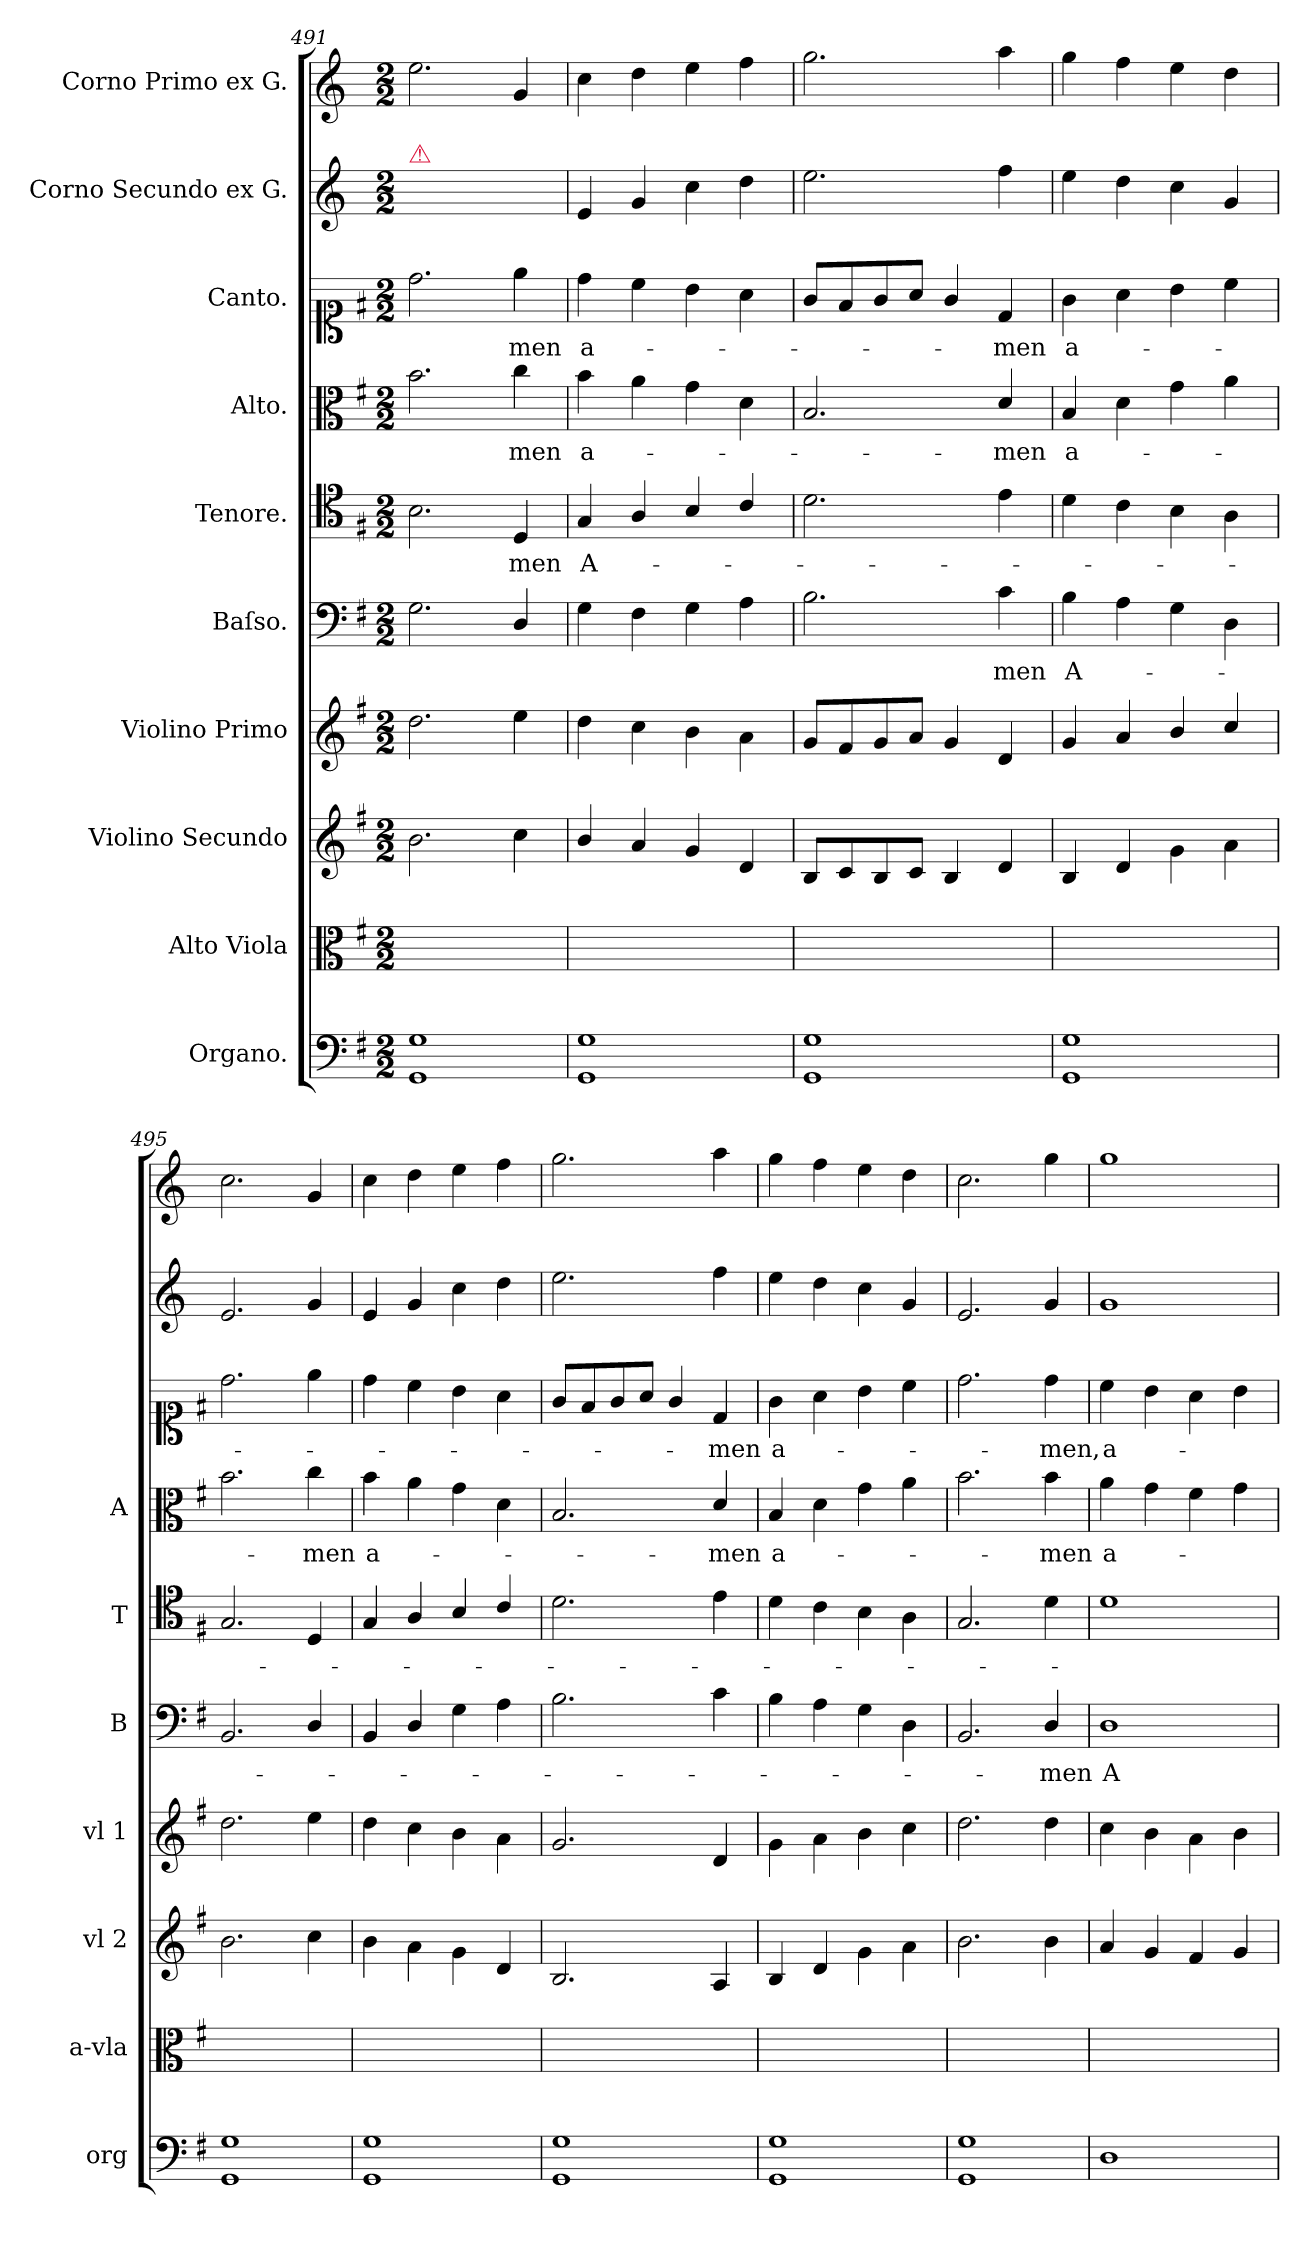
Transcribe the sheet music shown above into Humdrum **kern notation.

**kern	**kern	**kern	**kern	**kern	**text	**kern	**text	**kern	**text	**kern	**text	**kern	**kern
*part10	*part9	*part8	*part7	*part6	*part6	*part5	*part5	*part4	*part4	*part3	*part3	*part2	*part1
*staff10	*staff9	*staff8	*staff7	*staff6	*staff6	*staff5	*staff5	*staff4	*staff4	*staff3	*staff3	*staff2	*staff1
*I"Organo.	*I"Alto Viola	*I"Violino Secundo	*I"Violino Primo	*I"Baſso.	*	*I"Tenore.	*	*I"Alto.	*	*I"Canto.	*	*I"Corno Secundo ex G.	*I"Corno Primo ex G.
*I'org	*I'a-vla	*I'vl 2	*I'vl 1	*I'B	*	*I'T	*	*I'A	*	*	*	*	*
*clefF4	*clefC3	*clefG2	*clefG2	*clefF4	*	*clefC4	*	*clefC3	*	*clefC1	*	*clefG2	*clefG2
*	*	*	*	*	*	*	*	*	*	*	*	*ITrd3c5	*ITrd3c5
*k[f#]	*k[f#]	*k[f#]	*k[f#]	*k[f#]	*	*k[f#]	*	*k[f#]	*	*k[f#]	*	*k[f#]	*k[f#]
*G:	*G:	*G:	*G:	*G:	*	*G:	*	*G:	*	*G:	*	*G:	*G:
*M2/2	*M2/2	*M2/2	*M2/2	*M2/2	*	*M2/2	*	*M2/2	*	*M2/2	*	*M2/2	*M2/2
=491	=491	=491	=491	=491	=491	=491	=491	=491	=491	=491	=491	=491	=491
!	!	!	!	!	!	!	!	!	!	!	!	!LO:TX:a:color=crimson:t=⚠	!
1GG 1G	1ryy	2.b\	2.dd\	2.G\	.	2.B\	.	2.b\	.	2.dd\	.	2.d/yy	2.b\
.	.	4cc\	4ee\	4D/	.	4D/	-men	4cc\	-men	4ee\	-men	4d/yy	4d/
=492	=492	=492	=492	=492	=492	=492	=492	=492	=492	=492	=492	=492	=492
1GG 1G	1ryy	4b/	4dd\	4G\	.	4G/	A-	4b\	a-	4dd\	a-	4B/	4g\
.	.	4a/	4cc\	4F#\	.	4A/	.	4a\	.	4cc\	.	4d/	4a\
.	.	4g/	4b\	4G\	.	4B/	.	4g\	.	4b\	.	4g\	4b\
.	.	4d/	4a\	4A\	.	4c/	.	4d\	.	4a\	.	4a\	4cc\
=493	=493	=493	=493	=493	=493	=493	=493	=493	=493	=493	=493	=493	=493
1GG 1G	1ryy	8B/L	8g/L	2.B\	.	2.d\	.	2.B/	.	8g/L	.	2.b\	2.dd\
.	.	8c/	8f#/	.	.	.	.	.	.	8f#/	.	.	.
.	.	8B/	8g/	.	.	.	.	.	.	8g/	.	.	.
.	.	8c/J	8a/J	.	.	.	.	.	.	8a/J	.	.	.
.	.	4B/	4g/	.	.	.	.	.	.	4g/	.	.	.
.	.	4d/	4d/	4c\	-men	4e\	.	4d/	-men	4d/	-men	4cc\	4ee\
=494	=494	=494	=494	=494	=494	=494	=494	=494	=494	=494	=494	=494	=494
1GG 1G	1ryy	4B/	4g/	4B\	A-	4d\	.	4B/	a-	4g\	a-	4b\	4dd\
.	.	4d/	4a/	4A\	.	4c\	.	4d\	.	4a\	.	4a\	4cc\
.	.	4g\	4b/	4G\	.	4B\	.	4g\	.	4b\	.	4g\	4b\
.	.	4a\	4cc/	4D\	.	4A\	.	4a\	.	4cc\	.	4d/	4a\
=495	=495	=495	=495	=495	=495	=495	=495	=495	=495	=495	=495	=495	=495
1GG 1G	1ryy	2.b\	2.dd\	2.BB/	.	2.G/	.	2.b\	.	2.dd\	.	2.B/	2.g\
.	.	4cc\	4ee\	4D/	.	4D/	.	4cc\	-men	4ee\	.	4d/	4d/
=496	=496	=496	=496	=496	=496	=496	=496	=496	=496	=496	=496	=496	=496
!	!	!	!	!	!	!	!	!	!LO:LY:i	!	!	!	!
1GG 1G	1ryy	4b\	4dd\	4BB/	.	4G/	.	4b\	a-	4dd\	.	4B/	4g\
.	.	4a\	4cc\	4D/	.	4A/	.	4a\	.	4cc\	.	4d/	4a\
.	.	4g\	4b\	4G\	.	4B/	.	4g\	.	4b\	.	4g\	4b\
.	.	4d/	4a\	4A\	.	4c/	.	4d\	.	4a\	.	4a\	4cc\
=497	=497	=497	=497	=497	=497	=497	=497	=497	=497	=497	=497	=497	=497
1GG 1G	1ryy	2.B/	2.g/	2.B\	.	2.d\	.	2.B/	.	8g/L	.	2.b\	2.dd\
.	.	.	.	.	.	.	.	.	.	8f#/	.	.	.
.	.	.	.	.	.	.	.	.	.	8g/	.	.	.
.	.	.	.	.	.	.	.	.	.	8a/J	.	.	.
.	.	.	.	.	.	.	.	.	.	4g/	.	.	.
!	!	!	!	!	!	!	!	!	!LO:LY:i	!	!	!	!
.	.	4A/	4d/	4c\	.	4e\	.	4d/	-men	4d/	-men	4cc\	4ee\
=498	=498	=498	=498	=498	=498	=498	=498	=498	=498	=498	=498	=498	=498
1GG 1G	1ryy	4B/	4g\	4B\	.	4d\	.	4B/	a-	4g\	a-	4b\	4dd\
.	.	4d/	4a\	4A\	.	4c\	.	4d\	.	4a\	.	4a\	4cc\
.	.	4g\	4b\	4G\	.	4B\	.	4g\	.	4b\	.	4g\	4b\
.	.	4a\	4cc\	4D\	.	4A\	.	4a\	.	4cc\	.	4d/	4a\
=499	=499	=499	=499	=499	=499	=499	=499	=499	=499	=499	=499	=499	=499
1GG 1G	1ryy	2.b\	2.dd\	2.BB/	.	2.G/	.	2.b\	.	2.dd\	.	2.B/	2.g\
.	.	4b\	4dd\	4D/	-men	4d\	.	4b\	-men	4dd\	-men,	4d/	4dd\
=500	=500	=500	=500	=500	=500	=500	=500	=500	=500	=500	=500	=500	=500
1D	1ryy	4a/	4cc\	1D	A-	1d	.	4a\	a-	4cc\	a-	1d	1dd
.	.	4g/	4b\	.	.	.	.	4g\	.	4b\	.	.	.
.	.	4f#/	4a\	.	.	.	.	4f#\	.	4a\	.	.	.
.	.	4g/	4b\	.	.	.	.	4g\	.	4b\	.	.	.
=	=	=	=	=	=	=	=	=	=	=	=	=	=
*-	*-	*-	*-	*-	*-	*-	*-	*-	*-	*-	*-	*-	*-
